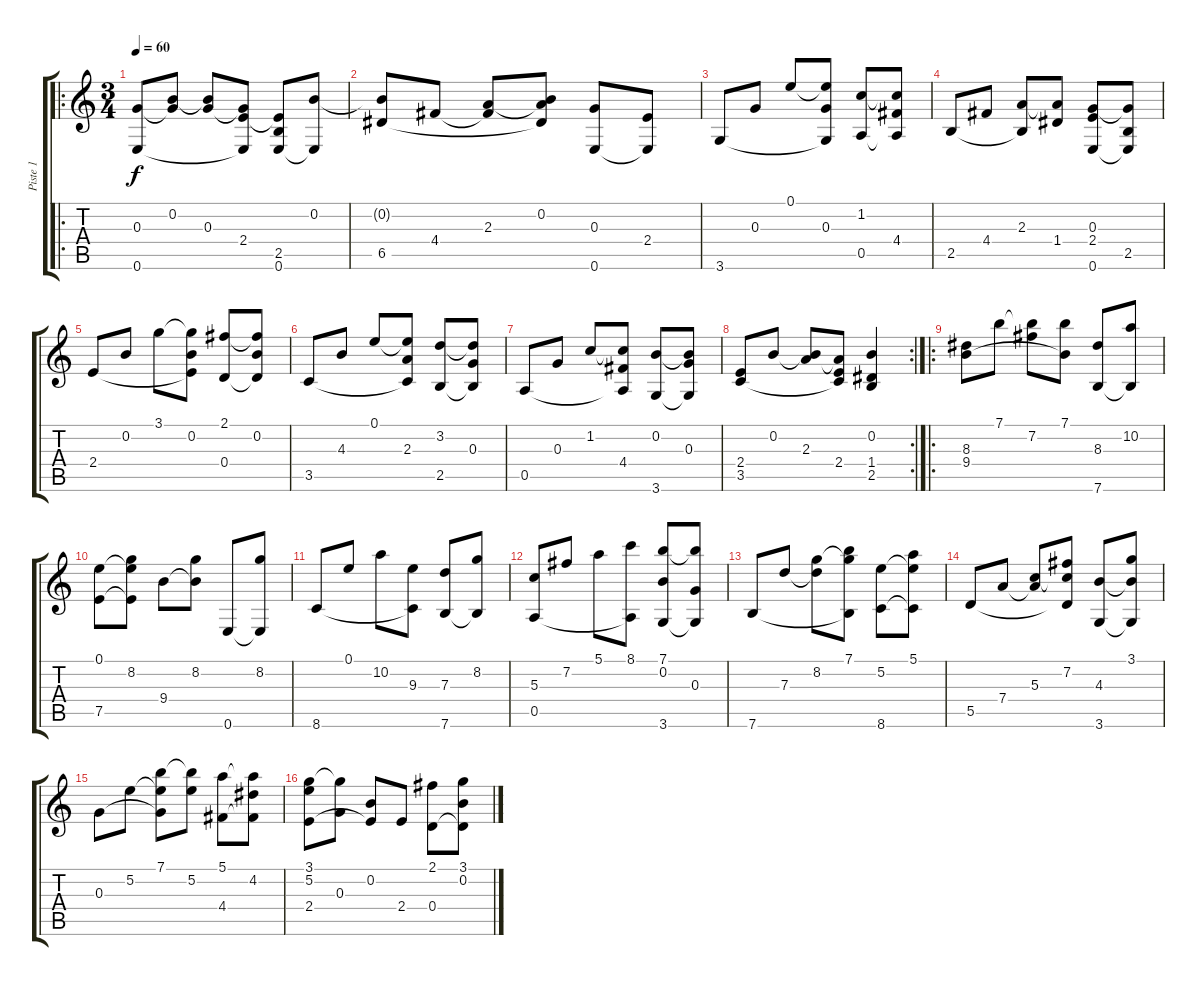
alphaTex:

\track ("Piste 1" "Piste 1") {instrument acousticguitarnylon}
\staff {score tabs}
\tuning (E4 B3 G3 D3 A2 E2) {hide}
\ro
\ts (3 4)
\tempo 60
\clef g2
\ks c
(0.3 0.6).8{dy f instrument acousticguitarnylon} (0.2 0.3{t}).8 (0.2{t} 0.3).8 (0.3{t} 2.4 0.6{t}).8 (2.4{t} 2.5 0.6).8 (0.2 0.6{t}).8 |
(0.2{t} 6.5).8 4.4.8 (2.3 4.4{t}).8 (0.2 2.3{t} 6.5{t}).8 (0.3 0.6).8 (2.4 0.6{t}).8 |
3.6.8 0.3.8 0.1.8 (0.1{t} 0.3 3.6{t}).8 (1.2 0.5).8 (1.2{t} 4.4 0.5{t}).8 |
2.5.8 4.4.8 (2.3 2.5{t}).8 (2.3{t} 1.4).8 (0.3 2.4 0.6).8 (0.3{t} 2.5 0.6{t}).8 |
2.4.8 0.2.8 3.1.8 (3.1{t} 0.2 2.4{t}).8 (2.1 0.4).8 (2.1{t} 0.2 0.4{t}).8 |
3.5.8 4.3.8 0.1.8 (0.1{t} 2.3 3.5{t}).8 (3.2 2.5).8 (3.2{t} 0.3 2.5{t}).8 |
0.5.8 0.3.8 1.2.8 (1.2{t} 4.4 0.5{t}).8 (0.2 3.6).8 (0.2{t} 0.3 3.6{t}).8 |
\rc 2
(2.4 3.5).8 0.2.8 (0.2{t} 2.3).8 (2.3{t} 2.4 3.5{t}).8 (0.2 1.4 2.5).4 |
\ro
(8.3 9.4).8 7.1.8 (7.1{t} 7.2).8 (7.1 9.4{t}).8 (8.3 7.6).8 (10.2 7.6{t}).8 |
(0.1 7.5).8 (0.1{t} 8.2 7.5{t}).8 9.4.8 (8.2 9.4{t}).8 0.6.8 (8.2 0.6{t}).8 |
8.6.8 0.1.8 10.2.8 (9.3 8.6{t}).8 (7.3 7.6).8 (8.2 7.6{t}).8 |
(5.3 0.5).8 7.2.8 5.1.8 (8.1 0.5{t}).8 (7.1 0.2 3.6).8 (7.1{t} 0.3 3.6{t}).8 |
7.6.8 7.3.8 (8.2 7.3{t}).8 (7.1 8.2{t} 7.6{t}).8 (5.2 8.6).8 (5.1 5.2{t} 8.6{t}).8 |
5.5.8 7.4.8 (5.3 7.4{t}).8 (7.2 5.3{t} 5.5{t}).8 (4.3 3.6).8 (3.1 4.3{t} 3.6{t}).8 |
0.3.8 5.2.8 (7.1 5.2{t} 0.3{t}).8 (7.1{t} 5.2).8 (5.1 4.4).8 (5.1{t} 4.2 4.4{t}).8 |
(3.1 5.2 2.4).8 (3.1{t} 0.3).8 (0.2 2.4{t}).8 2.4.8 (2.1 0.4).8 (3.1 0.2 0.4{t}).8
